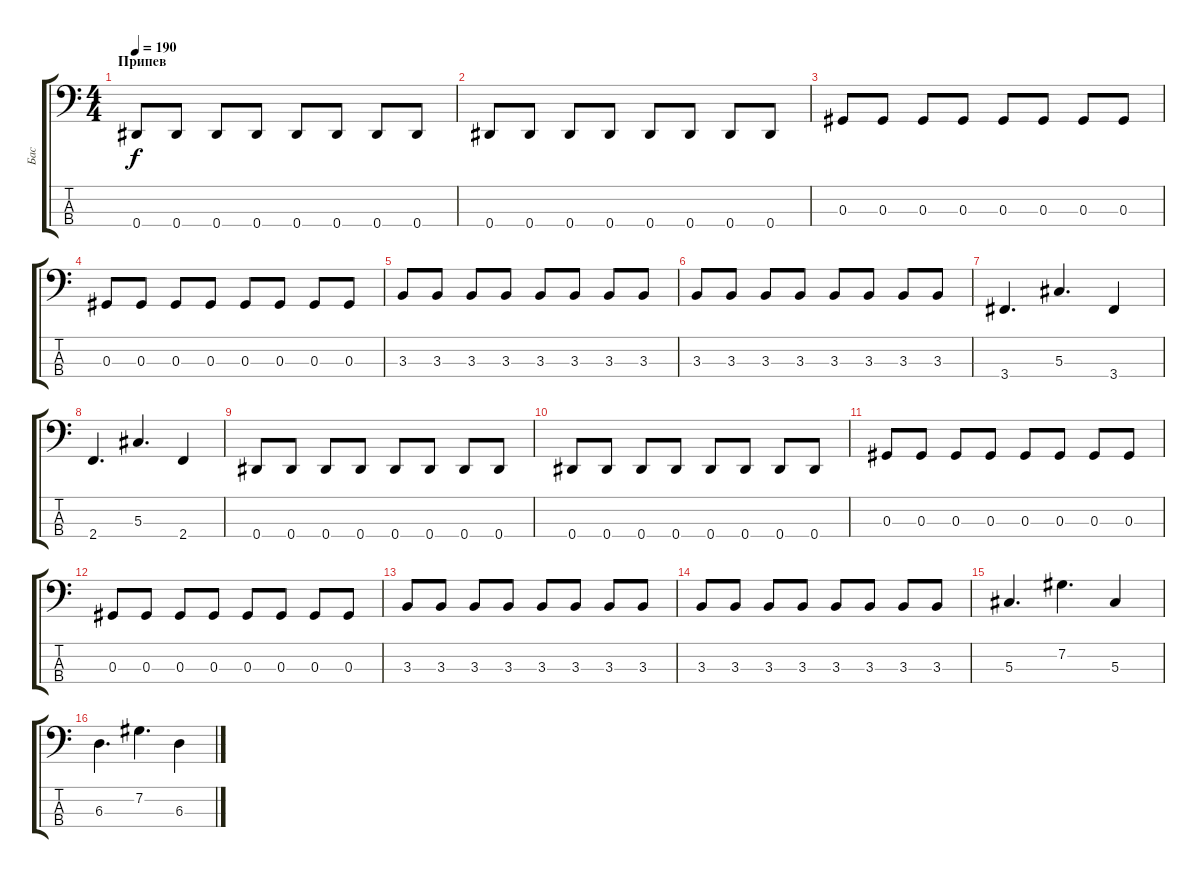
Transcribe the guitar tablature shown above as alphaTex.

\track ("Бас" "Бас") {instrument electricbassfinger}
\staff {score tabs}
\tuning (Gb2 Db2 Ab1 Eb1) {hide}
\ts (4 4)
\section ("" "Припев")
\tempo 190
\clef f4
\ks c
0.4.8{dy f} 0.4.8 0.4.8 0.4.8 0.4.8 0.4.8 0.4.8 0.4.8 |
0.4.8 0.4.8 0.4.8 0.4.8 0.4.8 0.4.8 0.4.8 0.4.8 |
0.3.8 0.3.8 0.3.8 0.3.8 0.3.8 0.3.8 0.3.8 0.3.8 |
0.3.8 0.3.8 0.3.8 0.3.8 0.3.8 0.3.8 0.3.8 0.3.8 |
3.3.8 3.3.8 3.3.8 3.3.8 3.3.8 3.3.8 3.3.8 3.3.8 |
3.3.8 3.3.8 3.3.8 3.3.8 3.3.8 3.3.8 3.3.8 3.3.8 |
3.4.4{d} 5.3.4{d} 3.4.4 |
2.4.4{d} 5.3.4{d} 2.4.4 |
0.4.8 0.4.8 0.4.8 0.4.8 0.4.8 0.4.8 0.4.8 0.4.8 |
0.4.8 0.4.8 0.4.8 0.4.8 0.4.8 0.4.8 0.4.8 0.4.8 |
0.3.8 0.3.8 0.3.8 0.3.8 0.3.8 0.3.8 0.3.8 0.3.8 |
0.3.8 0.3.8 0.3.8 0.3.8 0.3.8 0.3.8 0.3.8 0.3.8 |
3.3.8 3.3.8 3.3.8 3.3.8 3.3.8 3.3.8 3.3.8 3.3.8 |
3.3.8 3.3.8 3.3.8 3.3.8 3.3.8 3.3.8 3.3.8 3.3.8 |
5.3.4{d} 7.2.4{d} 5.3.4 |
6.3.4{d} 7.2.4{d} 6.3.4
